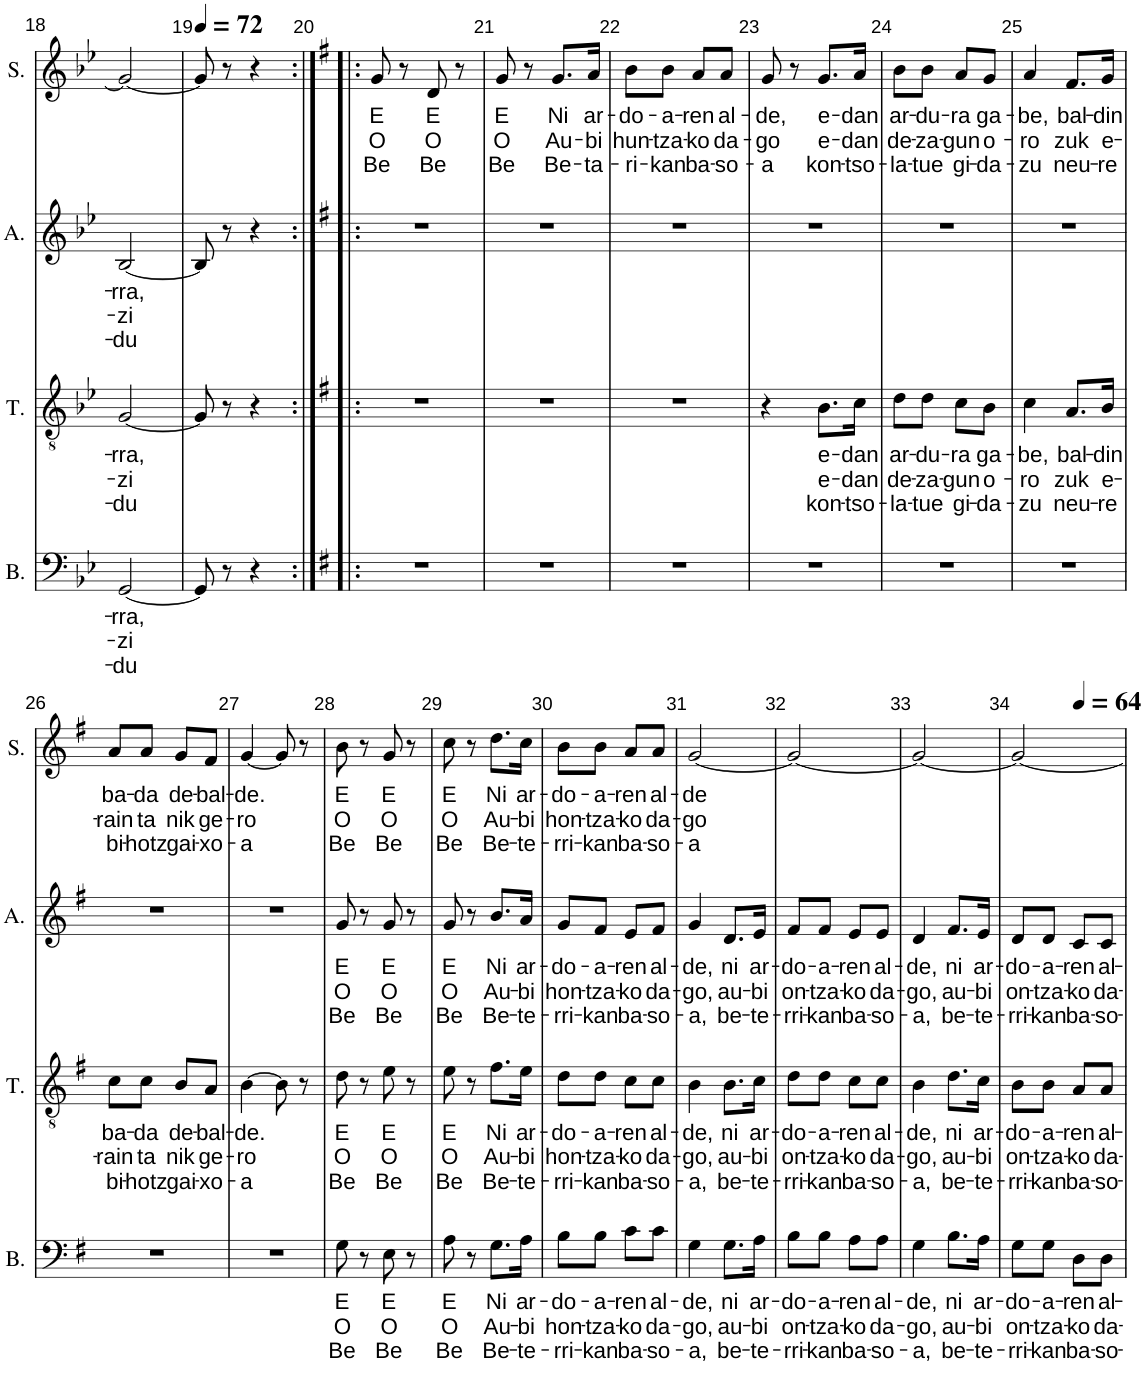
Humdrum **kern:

**kern	**text	**text	**text	**kern	**text	**text	**text	**kern	**text	**text	**text	**kern	**text	**text	**text
*part4	*part4	*part4	*part4	*part3	*part3	*part3	*part3	*part2	*part2	*part2	*part2	*part1	*part1	*part1	*part1
*staff4	*staff4	*staff4	*staff4	*staff3	*staff3	*staff3	*staff3	*staff2	*staff2	*staff2	*staff2	*staff1	*staff1	*staff1	*staff1
*I"Basse	*	*	*	*I"Ténor	*	*	*	*I"Alto	*	*	*	*I"Soprano	*	*	*
*I'B.	*	*	*	*I'T.	*	*	*	*I'A.	*	*	*	*I'S.	*	*	*
!!LO:PB:g=z
*clefF4	*	*	*	*clefGv2	*	*	*	*clefG2	*	*	*	*clefG2	*	*	*
*k[b-e-]	*	*	*	*k[b-e-]	*	*	*	*k[b-e-]	*	*	*	*k[b-e-]	*	*	*
*M2/4	*	*	*	*M2/4	*	*	*	*M2/4	*	*	*	*M2/4	*	*	*
=18	=18	=18	=18	=18	=18	=18	=18	=18	=18	=18	=18	=18	=18	=18	=18
!	!LO:LY:b	!LO:LY:b	!LO:LY:b	!	!LO:LY:b	!LO:LY:b	!LO:LY:b	!	!LO:LY:b	!LO:LY:b	!LO:LY:b	!	!	!	!
[2GG/	-rra,	-zi	-du	[2G/	-rra,	-zi	-du	[2B-/	-rra,	-zi	-du	2g/_	.	.	.
=19	=19	=19	=19	=19	=19	=19	=19	=19	=19	=19	=19	=19	=19	=19	=19
*	*	*	*	*	*	*	*	*	*	*	*	*MM72	*	*	*
8GG/]	.	.	.	8G/]	.	.	.	8B-/]	.	.	.	8g/]	.	.	.
8r	.	.	.	8r	.	.	.	8r	.	.	.	8r	.	.	.
4r	.	.	.	4r	.	.	.	4r	.	.	.	4r	.	.	.
=20:|!|:	=20:|!|:	=20:|!|:	=20:|!|:	=20:|!|:	=20:|!|:	=20:|!|:	=20:|!|:	=20:|!|:	=20:|!|:	=20:|!|:	=20:|!|:	=20:|!|:	=20:|!|:	=20:|!|:	=20:|!|:
*k[f#]	*	*	*	*k[f#]	*	*	*	*k[f#]	*	*	*	*k[f#]	*	*	*
!	!	!	!	!	!	!	!	!	!	!	!	!	!LO:LY:b	!LO:LY:b	!LO:LY:b
2r	.	.	.	2r	.	.	.	2r	.	.	.	8g/	E	O	Be
.	.	.	.	.	.	.	.	.	.	.	.	8r	.	.	.
!	!	!	!	!	!	!	!	!	!	!	!	!	!LO:LY:b	!LO:LY:b	!LO:LY:b
.	.	.	.	.	.	.	.	.	.	.	.	8d/	E	O	Be
.	.	.	.	.	.	.	.	.	.	.	.	8r	.	.	.
=21	=21	=21	=21	=21	=21	=21	=21	=21	=21	=21	=21	=21	=21	=21	=21
!	!	!	!	!	!	!	!	!	!	!	!	!	!LO:LY:b	!LO:LY:b	!LO:LY:b
2r	.	.	.	2r	.	.	.	2r	.	.	.	8g/	E	O	Be
.	.	.	.	.	.	.	.	.	.	.	.	8r	.	.	.
!	!	!	!	!	!	!	!	!	!	!	!	!	!LO:LY:b	!LO:LY:b	!LO:LY:b
.	.	.	.	.	.	.	.	.	.	.	.	8.g/L	Ni	Au-	Be-
!	!	!	!	!	!	!	!	!	!	!	!	!	!LO:LY:b	!LO:LY:b	!LO:LY:b
.	.	.	.	.	.	.	.	.	.	.	.	16a/Jk	ar-	-bi	-ta-
=22	=22	=22	=22	=22	=22	=22	=22	=22	=22	=22	=22	=22	=22	=22	=22
!	!	!	!	!	!	!	!	!	!	!	!	!	!LO:LY:b	!LO:LY:b	!LO:LY:b
2r	.	.	.	2r	.	.	.	2r	.	.	.	8b\L	-do-	hun-	-ri-
!	!	!	!	!	!	!	!	!	!	!	!	!	!LO:LY:b	!LO:LY:b	!LO:LY:b
.	.	.	.	.	.	.	.	.	.	.	.	8b\J	-a-	-tza-	-kan
!	!	!	!	!	!	!	!	!	!	!	!	!	!LO:LY:b	!LO:LY:b	!LO:LY:b
.	.	.	.	.	.	.	.	.	.	.	.	8a/L	-ren	-ko	ba-
!	!	!	!	!	!	!	!	!	!	!	!	!	!LO:LY:b	!LO:LY:b	!LO:LY:b
.	.	.	.	.	.	.	.	.	.	.	.	8a/J	al-	da-	-so-
=23	=23	=23	=23	=23	=23	=23	=23	=23	=23	=23	=23	=23	=23	=23	=23
!	!	!	!	!	!	!	!	!	!	!	!	!	!LO:LY:b	!LO:LY:b	!LO:LY:b
2r	.	.	.	4r	.	.	.	2r	.	.	.	8g/	-de,	-go	-a
.	.	.	.	.	.	.	.	.	.	.	.	8r	.	.	.
!	!	!	!	!	!LO:LY:b	!LO:LY:b	!LO:LY:b	!	!	!	!	!	!LO:LY:b	!LO:LY:b	!LO:LY:b
.	.	.	.	8.B\L	e-	e-	kon-	.	.	.	.	8.g/L	e-	e-	kon-
!	!	!	!	!	!LO:LY:b	!LO:LY:b	!LO:LY:b	!	!	!	!	!	!LO:LY:b	!LO:LY:b	!LO:LY:b
.	.	.	.	16c\Jk	-dan	-dan	-tso-	.	.	.	.	16a/Jk	-dan	-dan	-tso-
=24	=24	=24	=24	=24	=24	=24	=24	=24	=24	=24	=24	=24	=24	=24	=24
!	!	!	!	!	!LO:LY:b	!LO:LY:b	!LO:LY:b	!	!	!	!	!	!LO:LY:b	!LO:LY:b	!LO:LY:b
2r	.	.	.	8d\L	ar-	de-	-la-	2r	.	.	.	8b\L	ar-	de-	-la-
!	!	!	!	!	!LO:LY:b	!LO:LY:b	!LO:LY:b	!	!	!	!	!	!LO:LY:b	!LO:LY:b	!LO:LY:b
.	.	.	.	8d\J	-du-	-za-	-tue	.	.	.	.	8b\J	-du-	-za-	-tue
!	!	!	!	!	!LO:LY:b	!LO:LY:b	!LO:LY:b	!	!	!	!	!	!LO:LY:b	!LO:LY:b	!LO:LY:b
.	.	.	.	8c\L	-ra	-gun	gi-	.	.	.	.	8a/L	-ra	-gun	gi-
!	!	!	!	!	!LO:LY:b	!LO:LY:b	!LO:LY:b	!	!	!	!	!	!LO:LY:b	!LO:LY:b	!LO:LY:b
.	.	.	.	8B\J	ga-	o-	-da-	.	.	.	.	8g/J	ga-	o-	-da-
=25	=25	=25	=25	=25	=25	=25	=25	=25	=25	=25	=25	=25	=25	=25	=25
!	!	!	!	!	!LO:LY:b	!LO:LY:b	!LO:LY:b	!	!	!	!	!	!LO:LY:b	!LO:LY:b	!LO:LY:b
2r	.	.	.	4c\	-be,	-ro	-zu	2r	.	.	.	4a/	-be,	-ro	-zu
!	!	!	!	!	!LO:LY:b	!LO:LY:b	!LO:LY:b	!	!	!	!	!	!LO:LY:b	!LO:LY:b	!LO:LY:b
.	.	.	.	8.A/L	bal-	zuk	neu-	.	.	.	.	8.f#/L	bal-	zuk	neu-
!	!	!	!	!	!LO:LY:b	!LO:LY:b	!LO:LY:b	!	!	!	!	!	!LO:LY:b	!LO:LY:b	!LO:LY:b
.	.	.	.	16B/Jk	-din	e-	-re	.	.	.	.	16g/Jk	-din	e-	-re
!!LO:LB:g=z
=26	=26	=26	=26	=26	=26	=26	=26	=26	=26	=26	=26	=26	=26	=26	=26
!	!	!	!	!	!LO:LY:b	!LO:LY:b	!LO:LY:b	!	!	!	!	!	!LO:LY:b	!LO:LY:b	!LO:LY:b
2r	.	.	.	8c\L	ba-	-rain	bi-	2r	.	.	.	8a/L	ba-	-rain	bi-
!	!	!	!	!	!LO:LY:b	!LO:LY:b	!LO:LY:b	!	!	!	!	!	!LO:LY:b	!LO:LY:b	!LO:LY:b
.	.	.	.	8c\J	-da	ta	-hotz	.	.	.	.	8a/J	-da	ta	-hotz
!	!	!	!	!	!LO:LY:b	!LO:LY:b	!LO:LY:b	!	!	!	!	!	!LO:LY:b	!LO:LY:b	!LO:LY:b
.	.	.	.	8B/L	de-	nik	gai-	.	.	.	.	8g/L	de-	nik	gai-
!	!	!	!	!	!LO:LY:b	!LO:LY:b	!LO:LY:b	!	!	!	!	!	!LO:LY:b	!LO:LY:b	!LO:LY:b
.	.	.	.	8A/J	-bal-	ge-	-xo-	.	.	.	.	8f#/J	-bal-	ge-	-xo-
=27	=27	=27	=27	=27	=27	=27	=27	=27	=27	=27	=27	=27	=27	=27	=27
!	!	!	!	!	!LO:LY:b	!LO:LY:b	!LO:LY:b	!	!	!	!	!	!LO:LY:b	!LO:LY:b	!LO:LY:b
2r	.	.	.	[4B\	-de.	-ro	-a	2r	.	.	.	[4g/	-de.	-ro	-a
.	.	.	.	8B\]	.	.	.	.	.	.	.	8g/]	.	.	.
.	.	.	.	8r	.	.	.	.	.	.	.	8r	.	.	.
=28	=28	=28	=28	=28	=28	=28	=28	=28	=28	=28	=28	=28	=28	=28	=28
!	!LO:LY:b	!LO:LY:b	!LO:LY:b	!	!LO:LY:b	!LO:LY:b	!LO:LY:b	!	!LO:LY:b	!LO:LY:b	!LO:LY:b	!	!LO:LY:b	!LO:LY:b	!LO:LY:b
8G\	E	O	Be	8d\	E	O	Be	8g/	E	O	Be	8b\	E	O	Be
8r	.	.	.	8r	.	.	.	8r	.	.	.	8r	.	.	.
!	!LO:LY:b	!LO:LY:b	!LO:LY:b	!	!LO:LY:b	!LO:LY:b	!LO:LY:b	!	!LO:LY:b	!LO:LY:b	!LO:LY:b	!	!LO:LY:b	!LO:LY:b	!LO:LY:b
8E\	E	O	Be	8e\	E	O	Be	8g/	E	O	Be	8g/	E	O	Be
8r	.	.	.	8r	.	.	.	8r	.	.	.	8r	.	.	.
=29	=29	=29	=29	=29	=29	=29	=29	=29	=29	=29	=29	=29	=29	=29	=29
!	!LO:LY:b	!LO:LY:b	!LO:LY:b	!	!LO:LY:b	!LO:LY:b	!LO:LY:b	!	!LO:LY:b	!LO:LY:b	!LO:LY:b	!	!LO:LY:b	!LO:LY:b	!LO:LY:b
8A\	E	O	Be	8e\	E	O	Be	8g/	E	O	Be	8cc\	E	O	Be
8r	.	.	.	8r	.	.	.	8r	.	.	.	8r	.	.	.
!	!LO:LY:b	!LO:LY:b	!LO:LY:b	!	!LO:LY:b	!LO:LY:b	!LO:LY:b	!	!LO:LY:b	!LO:LY:b	!LO:LY:b	!	!LO:LY:b	!LO:LY:b	!LO:LY:b
8.G\L	Ni	Au-	Be-	8.f#\L	Ni	Au-	Be-	8.b/L	Ni	Au-	Be-	8.dd\L	Ni	Au-	Be-
!	!LO:LY:b	!LO:LY:b	!LO:LY:b	!	!LO:LY:b	!LO:LY:b	!LO:LY:b	!	!LO:LY:b	!LO:LY:b	!LO:LY:b	!	!LO:LY:b	!LO:LY:b	!LO:LY:b
16A\Jk	ar-	-bi	-te-	16e\Jk	ar-	-bi	-te-	16a/Jk	ar-	-bi	-te-	16cc\Jk	ar-	-bi	-te-
=30	=30	=30	=30	=30	=30	=30	=30	=30	=30	=30	=30	=30	=30	=30	=30
!	!LO:LY:b	!LO:LY:b	!LO:LY:b	!	!LO:LY:b	!LO:LY:b	!LO:LY:b	!	!LO:LY:b	!LO:LY:b	!LO:LY:b	!	!LO:LY:b	!LO:LY:b	!LO:LY:b
8B\L	-do-	hon-	-rri-	8d\L	-do-	hon-	-rri-	8g/L	-do-	hon-	-rri-	8b\L	-do-	hon-	-rri-
!	!LO:LY:b	!LO:LY:b	!LO:LY:b	!	!LO:LY:b	!LO:LY:b	!LO:LY:b	!	!LO:LY:b	!LO:LY:b	!LO:LY:b	!	!LO:LY:b	!LO:LY:b	!LO:LY:b
8B\J	-a-	-tza-	-kan	8d\J	-a-	-tza-	-kan	8f#/J	-a-	-tza-	-kan	8b\J	-a-	-tza-	-kan
!	!LO:LY:b	!LO:LY:b	!LO:LY:b	!	!LO:LY:b	!LO:LY:b	!LO:LY:b	!	!LO:LY:b	!LO:LY:b	!LO:LY:b	!	!LO:LY:b	!LO:LY:b	!LO:LY:b
8c\L	-ren	-ko	ba-	8c\L	-ren	-ko	ba-	8e/L	-ren	-ko	ba-	8a/L	-ren	-ko	ba-
!	!LO:LY:b	!LO:LY:b	!LO:LY:b	!	!LO:LY:b	!LO:LY:b	!LO:LY:b	!	!LO:LY:b	!LO:LY:b	!LO:LY:b	!	!LO:LY:b	!LO:LY:b	!LO:LY:b
8c\J	al-	da-	-so-	8c\J	al-	da-	-so-	8f#/J	al-	da-	-so-	8a/J	al-	da-	-so-
=31	=31	=31	=31	=31	=31	=31	=31	=31	=31	=31	=31	=31	=31	=31	=31
!	!LO:LY:b	!LO:LY:b	!LO:LY:b	!	!LO:LY:b	!LO:LY:b	!LO:LY:b	!	!LO:LY:b	!LO:LY:b	!LO:LY:b	!	!LO:LY:b	!LO:LY:b	!LO:LY:b
4G\	-de,	-go,	-a,	4B\	-de,	-go,	-a,	4g/	-de,	-go,	-a,	[2g/	-de	-go	-a
!	!LO:LY:b	!LO:LY:b	!LO:LY:b	!	!LO:LY:b	!LO:LY:b	!LO:LY:b	!	!LO:LY:b	!LO:LY:b	!LO:LY:b	!	!	!	!
8.G\L	ni	au-	be-	8.B\L	ni	au-	be-	8.d/L	ni	au-	be-	.	.	.	.
!	!LO:LY:b	!LO:LY:b	!LO:LY:b	!	!LO:LY:b	!LO:LY:b	!LO:LY:b	!	!LO:LY:b	!LO:LY:b	!LO:LY:b	!	!	!	!
16A\Jk	ar-	-bi	-te-	16c\Jk	ar-	-bi	-te-	16e/Jk	ar-	-bi	-te-	.	.	.	.
=32	=32	=32	=32	=32	=32	=32	=32	=32	=32	=32	=32	=32	=32	=32	=32
!	!LO:LY:b	!LO:LY:b	!LO:LY:b	!	!LO:LY:b	!LO:LY:b	!LO:LY:b	!	!LO:LY:b	!LO:LY:b	!LO:LY:b	!	!	!	!
8B\L	-do-	on-	-rri-	8d\L	-do-	on-	-rri-	8f#/L	-do-	on-	-rri-	2g/_	.	.	.
!	!LO:LY:b	!LO:LY:b	!LO:LY:b	!	!LO:LY:b	!LO:LY:b	!LO:LY:b	!	!LO:LY:b	!LO:LY:b	!LO:LY:b	!	!	!	!
8B\J	-a-	-tza-	-kan	8d\J	-a-	-tza-	-kan	8f#/J	-a-	-tza-	-kan	.	.	.	.
!	!LO:LY:b	!LO:LY:b	!LO:LY:b	!	!LO:LY:b	!LO:LY:b	!LO:LY:b	!	!LO:LY:b	!LO:LY:b	!LO:LY:b	!	!	!	!
8A\L	-ren	-ko	ba-	8c\L	-ren	-ko	ba-	8e/L	-ren	-ko	ba-	.	.	.	.
!	!LO:LY:b	!LO:LY:b	!LO:LY:b	!	!LO:LY:b	!LO:LY:b	!LO:LY:b	!	!LO:LY:b	!LO:LY:b	!LO:LY:b	!	!	!	!
8A\J	al-	da-	-so-	8c\J	al-	da-	-so-	8e/J	al-	da-	-so-	.	.	.	.
=33	=33	=33	=33	=33	=33	=33	=33	=33	=33	=33	=33	=33	=33	=33	=33
!	!LO:LY:b	!LO:LY:b	!LO:LY:b	!	!LO:LY:b	!LO:LY:b	!LO:LY:b	!	!LO:LY:b	!LO:LY:b	!LO:LY:b	!	!	!	!
4G\	-de,	-go,	-a,	4B\	-de,	-go,	-a,	4d/	-de,	-go,	-a,	2g/_	.	.	.
!	!LO:LY:b	!LO:LY:b	!LO:LY:b	!	!LO:LY:b	!LO:LY:b	!LO:LY:b	!	!LO:LY:b	!LO:LY:b	!LO:LY:b	!	!	!	!
8.B\L	ni	au-	be-	8.d\L	ni	au-	be-	8.f#/L	ni	au-	be-	.	.	.	.
!	!LO:LY:b	!LO:LY:b	!LO:LY:b	!	!LO:LY:b	!LO:LY:b	!LO:LY:b	!	!LO:LY:b	!LO:LY:b	!LO:LY:b	!	!	!	!
16A\Jk	ar-	-bi	-te-	16c\Jk	ar-	-bi	-te-	16e/Jk	ar-	-bi	-te-	.	.	.	.
=34	=34	=34	=34	=34	=34	=34	=34	=34	=34	=34	=34	=34	=34	=34	=34
!	!LO:LY:b	!LO:LY:b	!LO:LY:b	!	!LO:LY:b	!LO:LY:b	!LO:LY:b	!	!LO:LY:b	!LO:LY:b	!LO:LY:b	!	!	!	!
*	*	*	*	*	*	*	*	*	*	*	*	*^	*	*	*
8G\L	-do-	on-	-rri-	8B\L	-do-	on-	-rri-	8d/L	-do-	on-	-rri-	2g/_	4ryy	.	.	.
!	!LO:LY:b	!LO:LY:b	!LO:LY:b	!	!LO:LY:b	!LO:LY:b	!LO:LY:b	!	!LO:LY:b	!LO:LY:b	!LO:LY:b	!	!	!	!	!
8G\J	-a-	-tza-	-kan	8B\J	-a-	-tza-	-kan	8d/J	-a-	-tza-	-kan	.	.	.	.	.
*	*	*	*	*	*	*	*	*	*	*	*	*MM64	*	*	*	*
!	!LO:LY:b	!LO:LY:b	!LO:LY:b	!	!LO:LY:b	!LO:LY:b	!LO:LY:b	!	!LO:LY:b	!LO:LY:b	!LO:LY:b	!	!	!	!	!
8D\L	-ren	-ko	ba-	8A/L	-ren	-ko	ba-	8c/L	-ren	-ko	ba-	.	4ryy	.	.	.
!	!LO:LY:b	!LO:LY:b	!LO:LY:b	!	!LO:LY:b	!LO:LY:b	!LO:LY:b	!	!LO:LY:b	!LO:LY:b	!LO:LY:b	!	!	!	!	!
8D\J	al-	da-	-so-	8A/J	al-	da-	-so-	8c/J	al-	da-	-so-	.	.	.	.	.
*	*	*	*	*	*	*	*	*	*	*	*	*v	*v	*	*	*
=	=	=	=	=	=	=	=	=	=	=	=	=	=	=	=
*-	*-	*-	*-	*-	*-	*-	*-	*-	*-	*-	*-	*-	*-	*-	*-
